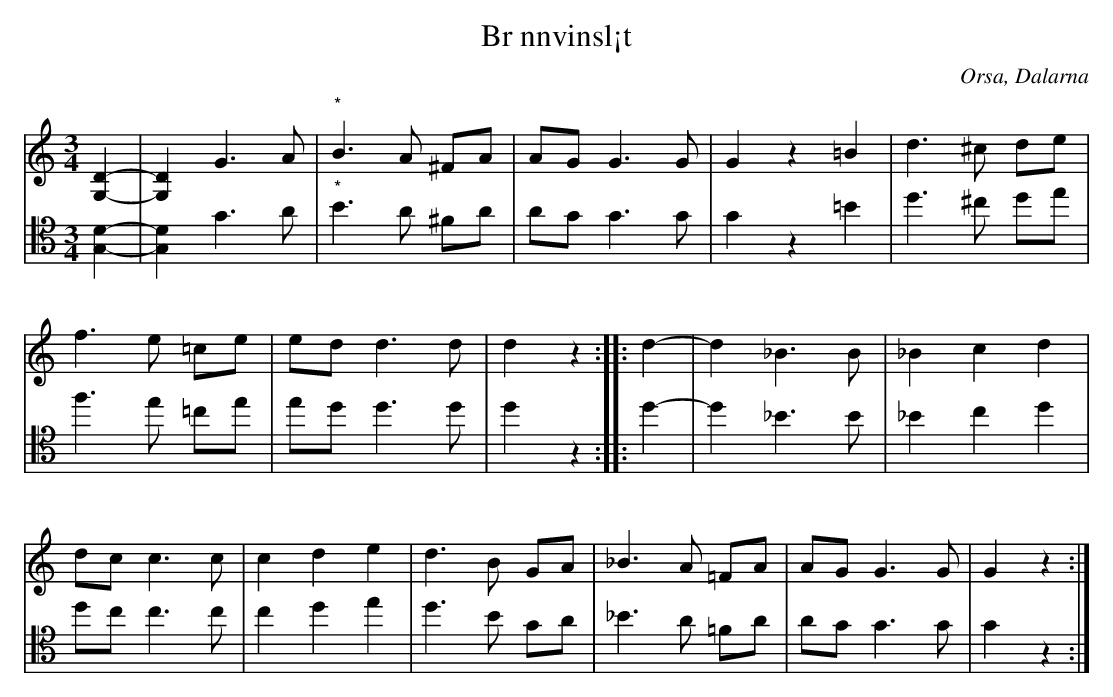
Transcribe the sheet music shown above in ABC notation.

X:1
T: Br nnvinsl¡t
O: Orsa, Dalarna
M: 3/4
L: 1/8
K: Gmix
V:1
[D2-G,2-] | [D2G,2] G3 A | "*"B3 A ^FA | AG G3 G | G2 z2 =B2 | d3 ^c de |
f3 e =ce | ed d3 d | d2 z2 :: d2- | d2 _B3 B | _B2 c2 d2 |
dc c3 c | c2 d2 e2 | d3 B GA | _B3 A =FA | AG G3 G | G2 z2 :|]
V:2 clef=alto4
[D2-G,2-] | [D2G,2] G3 A | "*"B3 A ^FA | AG G3 G | G2 z2 =B2 | d3 ^c de |
f3 e =ce | ed d3 d | d2 z2 :: d2- | d2 _B3 B | _B2 c2 d2 |
dc c3 c | c2 d2 e2 | d3 B GA | _B3 A =FA | AG G3 G | G2 z2 :|]
